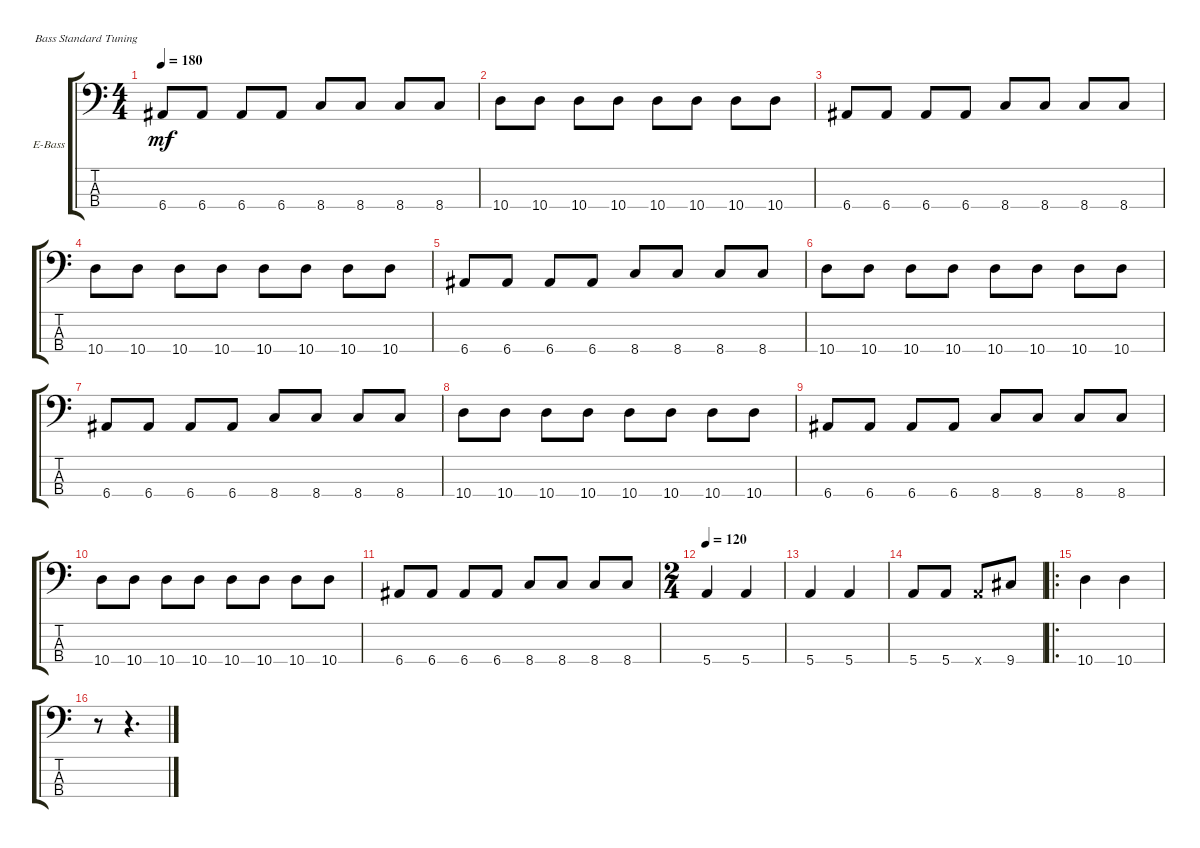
\bracketExtendMode groupsimilarinstruments
\firstSystemTrackNameOrientation horizontal
\otherSystemsTrackNameOrientation horizontal
\track ("Electric Bass" "E-Bass") {instrument electricbassfinger}
\staff {score tabs}
\tuning (G2 D2 A1 E1)
\ts (4 4)
\tempo 180
\clef f4
\scale
0.333333
\ks c
6.4.8{dy mf} 6.4.8 6.4.8 6.4.8 8.4.8 8.4.8 8.4.8 8.4.8 |
\scale
0.333333 10.4.8 10.4.8 10.4.8 10.4.8 10.4.8 10.4.8 10.4.8 10.4.8 |
\scale
0.333333 6.4.8 6.4.8 6.4.8 6.4.8 8.4.8 8.4.8 8.4.8 8.4.8 |
\scale
0.333333 10.4.8 10.4.8 10.4.8 10.4.8 10.4.8 10.4.8 10.4.8 10.4.8 |
\scale
0.333333 6.4.8 6.4.8 6.4.8 6.4.8 8.4.8 8.4.8 8.4.8 8.4.8 |
\scale
0.333333 10.4.8 10.4.8 10.4.8 10.4.8 10.4.8 10.4.8 10.4.8 10.4.8 |
\scale
0.333333 6.4.8 6.4.8 6.4.8 6.4.8 8.4.8 8.4.8 8.4.8 8.4.8 |
\scale
0.333333 10.4.8 10.4.8 10.4.8 10.4.8 10.4.8 10.4.8 10.4.8 10.4.8 |
\scale
0.333333 6.4.8 6.4.8 6.4.8 6.4.8 8.4.8 8.4.8 8.4.8 8.4.8 |
\scale
0.333333 10.4.8 10.4.8 10.4.8 10.4.8 10.4.8 10.4.8 10.4.8 10.4.8 |
\scale
0.333333 6.4.8 6.4.8 6.4.8 6.4.8 8.4.8 8.4.8 8.4.8 8.4.8 |
\ts (2 4)
\beaming (8 2 2)
\tempo 120
\scale
0.487395 5.4.4 5.4.4 |
\scale
0.256303 5.4.4 5.4.4 |
\scale
0.256303 5.4.8 5.4.8 5.4{x}.8 9.4.8 |
\ro
\scale
0.374359 10.4.4 10.4.4 |
\scale
0.312821 r.8 r.4{d}
